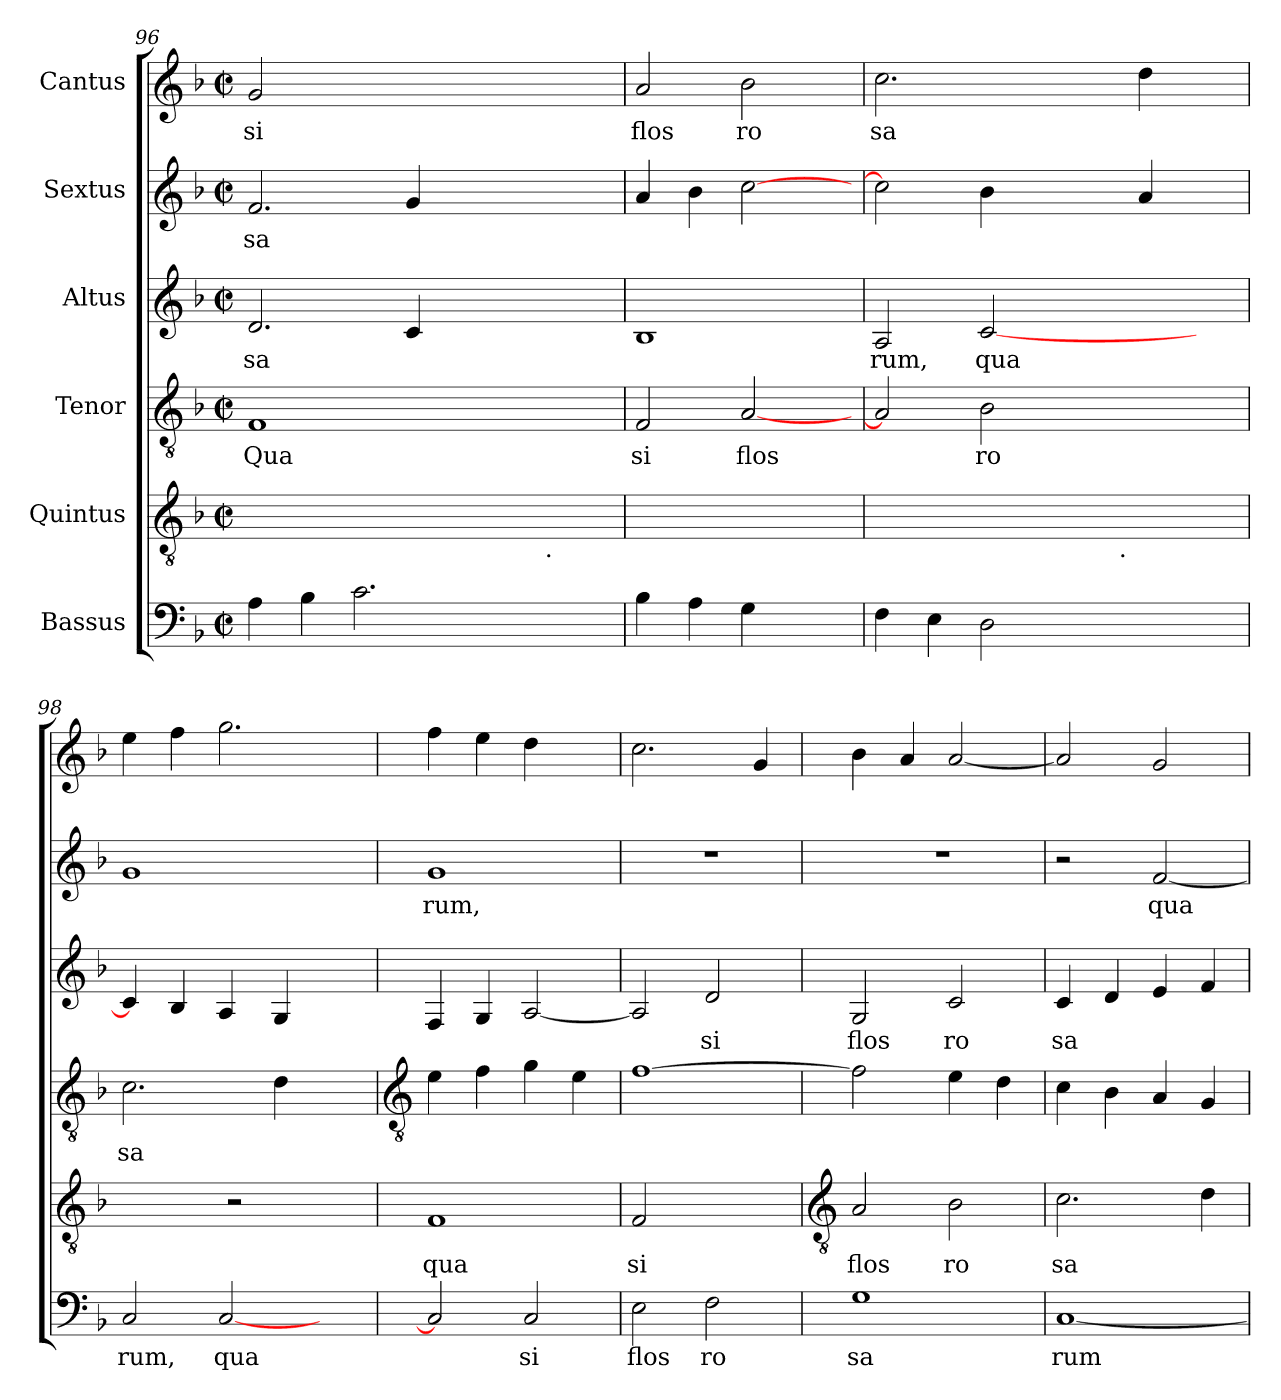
**kern	**text	**kern	**text	**kern	**text	**kern	**text	**kern	**text	**kern	**text
*part6	*part6	*part5	*part5	*part4	*part4	*part3	*part3	*part2	*part2	*part1	*part1
*staff6	*staff6	*staff5	*staff5	*staff4	*staff4	*staff3	*staff3	*staff2	*staff2	*staff1	*staff1
*I"Bassus	*	*I"Quintus	*	*I"Tenor	*	*I"Altus	*	*I"Sextus	*	*I"Cantus	*
!!LO:LB:g=z
*clefF4	*	*clefGv2	*	*clefGv2	*	*clefG2	*	*clefG2	*	*clefG2	*
*k[b-]	*	*k[b-]	*	*k[b-]	*	*k[b-]	*	*k[b-]	*	*k[b-]	*
*F:	*	*F:	*	*F:	*	*F:	*	*F:	*	*F:	*
*M2/2	*	*M2/2	*	*M2/2	*	*M2/2	*	*M2/2	*	*M2/2	*
*met(c|)	*	*met(c|)	*	*met(c|)	*	*met(c|)	*	*met(c|)	*	*met(c|)	*
=96A	=96A	=96A	=96A	=96A	=96A	=96A	=96A	=96A	=96A	=96A	=96A
!	!	!	!	!	!LO:LY:b	!	!LO:LY:b	!	!LO:LY:b	!	!LO:LY:b
4A\	.	4ryy	.	1F	Qua	2.d/	sa	2.f/	sa	2g/	si
4B-\	.	4ryy	.	.	.	.	.	.	.	.	.
2.c\	.	4ryy	.	.	.	.	.	.	.	2.ryy	.
.	.	64ryy	.	.	.	4c/	.	4g/	.	.	.
.	.	64ryy	.	.	.	.	.	.	.	.	.
.	.	64ryy	.	.	.	.	.	.	.	.	.
.	.	64ryy	.	.	.	.	.	.	.	.	.
.	.	64ryy	.	.	.	.	.	.	.	.	.
.	.	64ryy	.	.	.	.	.	.	.	.	.
.	.	64ryy	.	.	.	.	.	.	.	.	.
.	.	64ryy	.	.	.	.	.	.	.	.	.
.	.	64ryy	.	.	.	.	.	.	.	.	.
.	.	64ryy	.	.	.	.	.	.	.	.	.
.	.	64ryy	.	.	.	.	.	.	.	.	.
.	.	64ryy	.	.	.	.	.	.	.	.	.
.	.	64ryy	.	.	.	.	.	.	.	.	.
.	.	64ryy	.	.	.	.	.	.	.	.	.
!	!	!LO:TX:b:t=.	!	!	!	!	!	!	!	!	!
.	.	64ryy	.	.	.	.	.	.	.	.	.
.	.	4ryy	.	.	.	.	.	.	.	.	.
.	.	.	.	4ryy	.	4ryy	.	4ryy	.	.	.
.	.	64ryy	.	.	.	.	.	.	.	.	.
!!LO:LB:g=z
=97	=97	=97	=97	=97	=97	=97	=97	=97	=97	=97	=97
!	!	!	!	!	!LO:LY:b	!	!	!	!	!	!LO:LY:b
4B-\	.	4ryy	.	2F/	si	1B-	.	4a/	.	2a/	flos
4A\	.	4ryy	.	.	.	.	.	4b-\	.	.	.
!	!	!	!	!	!LO:LY:b	!	!	!	!	!	!LO:LY:b
4G\	.	4ryy	.	[2A/	flos	.	.	[2cc\	.	2b-\	ro
4ryy	.	64ryy	.	.	.	.	.	.	.	.	.
.	.	4ryy	.	.	.	.	.	.	.	.	.
64ryy	.	.	.	64ryy	.	64ryy	.	64ryy	.	64ryy	.
!!LO:LB:g=z
=97A	=97A	=97A	=97A	=97A	=97A	=97A	=97A	=97A	=97A	=97A	=97A
!	!	!	!	!	!	!	!LO:LY:b	!	!	!	!LO:LY:b
4F\	.	4ryy	.	2A/]	.	2A/	rum,	2cc\]	.	2.cc\	sa
4E\	.	4ryy	.	.	.	.	.	.	.	.	.
!	!	!	!	!	!LO:LY:b	!	!LO:LY:b	!	!	!	!
2D\	.	64ryy	.	2B-\	ro	[2c/	qua	4b-\	.	.	.
.	.	64ryy	.	.	.	.	.	.	.	.	.
.	.	64ryy	.	.	.	.	.	.	.	.	.
.	.	64ryy	.	.	.	.	.	.	.	.	.
.	.	64ryy	.	.	.	.	.	.	.	.	.
.	.	64ryy	.	.	.	.	.	.	.	.	.
.	.	64ryy	.	.	.	.	.	.	.	.	.
.	.	64ryy	.	.	.	.	.	.	.	.	.
.	.	64ryy	.	.	.	.	.	.	.	.	.
.	.	64ryy	.	.	.	.	.	.	.	.	.
.	.	64ryy	.	.	.	.	.	.	.	.	.
.	.	64ryy	.	.	.	.	.	.	.	.	.
.	.	64ryy	.	.	.	.	.	.	.	.	.
.	.	64ryy	.	.	.	.	.	.	.	.	.
!	!	!LO:TX:b:t=.	!	!	!	!	!	!	!	!	!
.	.	64ryy	.	.	.	.	.	.	.	.	.
.	.	4ryy	.	.	.	.	.	.	.	.	.
.	.	.	.	.	.	.	.	4a/	.	4dd\	.
.	.	4ryy	.	.	.	.	.	.	.	.	.
8...ryy	.	.	.	8...ryy	.	8...ryy	.	8...ryy	.	8...ryy	.
=98A	=98A	=98A	=98A	=98A	=98A	=98A	=98A	=98A	=98A	=98A	=98A
!	!LO:LY:b	!	!	!	!LO:LY:b	!	!	!	!	!	!
2C/	rum,	4ryy	.	2.c\	sa	4c/]	.	1g	.	4ee\	.
.	.	4ryy	.	.	.	4B-/	.	.	.	4ff\	.
!	!LO:LY:b	!	!	!	!	!	!	!	!	!	!
[2C/	qua	64ryy	.	.	.	4A/	.	.	.	2.gg\	.
.	.	2r	.	.	.	.	.	.	.	.	.
.	.	.	.	4d\	.	4G/	.	.	.	.	.
4ryy	.	.	.	4ryy	.	4ryy	.	4ryy	.	.	.
.	.	8...ryy	.	.	.	.	.	.	.	.	.
!!LO:LB:g=z
=99A	=99A	=99A	=99A	=99A	=99A	=99A	=99A	=99A	=99A	=99A	=99A
*	*	*	*	*clefGv2	*	*	*	*	*	*	*
!	!	!	!LO:LY:b	!	!	!	!	!	!LO:LY:b	!	!
2C/]	.	1F	qua	4e\	.	4F/	.	1g	rum,	4ff\	.
.	.	.	.	4f\	.	4G/	.	.	.	4ee\	.
!	!LO:LY:b	!	!	!	!	!	!	!	!	!	!
2C/	si	.	.	4g\	.	[2A/	.	.	.	4dd\	.
.	.	.	.	4e\	.	.	.	.	.	4ryy	.
!!LO:LB:g=z
=100	=100	=100	=100	=100	=100	=100	=100	=100	=100	=100	=100
!	!LO:LY:b	!	!LO:LY:b	!	!	!	!	!	!	!	!
2E\	flos	2F/	si	[1f	.	2A/]	.	1r	.	2.cc\	.
!	!LO:LY:b	!	!	!	!	!	!LO:LY:b	!	!	!	!
2F\	ro	2ryy	.	.	.	2d/	si	.	.	.	.
.	.	.	.	.	.	.	.	.	.	4g/	.
!!LO:LB:g=z
=101	=101	=101	=101	=101	=101	=101	=101	=101	=101	=101	=101
*	*	*clefGv2	*	*	*	*	*	*	*	*	*
!	!LO:LY:b	!	!LO:LY:b	!	!	!	!LO:LY:b	!	!	!	!
1G	sa	2A/	flos	2f\]	.	2G/	flos	1r	.	4b-\	.
.	.	.	.	.	.	.	.	.	.	4a/	.
!	!	!	!LO:LY:b	!	!	!	!LO:LY:b	!	!	!	!
.	.	2B-\	ro	4e\	.	2c/	ro	.	.	[2a/	.
.	.	.	.	4d\	.	.	.	.	.	.	.
=102	=102	=102	=102	=102	=102	=102	=102	=102	=102	=102	=102
!	!LO:LY:b	!	!LO:LY:b	!	!	!	!LO:LY:b	!	!	!	!
[1C	rum	2.c\	sa	4c\	.	4c/	sa	2r	.	2a/]	.
.	.	.	.	4B-\	.	4d/	.	.	.	.	.
!	!	!	!	!	!	!	!	!	!LO:LY:b	!	!
.	.	.	.	4A/	.	4e/	.	[2f/	qua	2g/	.
.	.	4d\	.	4G/	.	4f/	.	.	.	.	.
=	=	=	=	=	=	=	=	=	=	=	=
*-	*-	*-	*-	*-	*-	*-	*-	*-	*-	*-	*-
